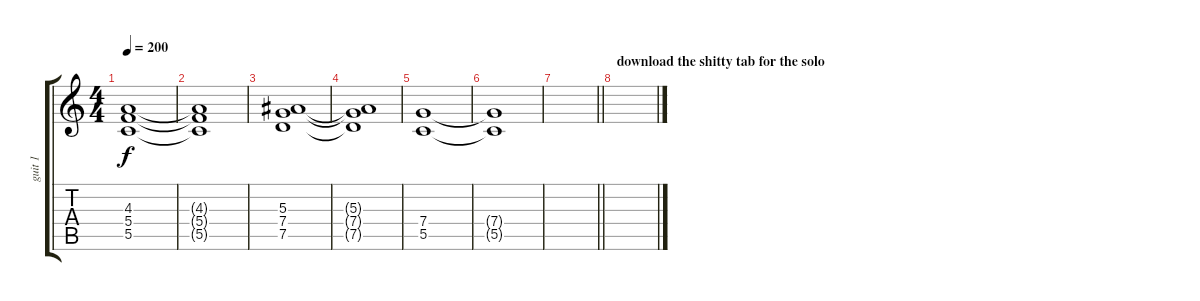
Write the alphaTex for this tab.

\track ("guit 1" "guit 1") {instrument distortionguitar}
\staff {score tabs}
\tuning (D4 A3 F3 C3 G2 D2) {hide}
\ts (4 4)
\tempo 200
\clef g2
\ks c
(4.3 5.4 5.5).1{dy f} |
(4.3{t} 5.4{t} 5.5{t}).1 |
(5.3 7.4 7.5).1 |
(5.3{t} 7.4{t} 7.5{t}).1 |
(7.4 5.5).1 |
(7.4{t} 5.5{t}).1 |
\barLineRight lightlight
|
\section ("" "download the shitty tab for the solo")
